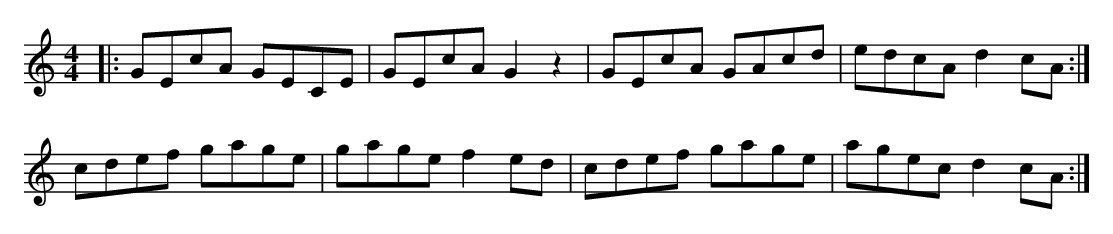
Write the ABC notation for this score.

X:1
M:4/4
K:C
|:GEcA GECE|GEcA G2z2|GEcA GAcd|edcA d2cA:|
cdef gage|gage f2ed|cdef gage|agec d2cA:|
